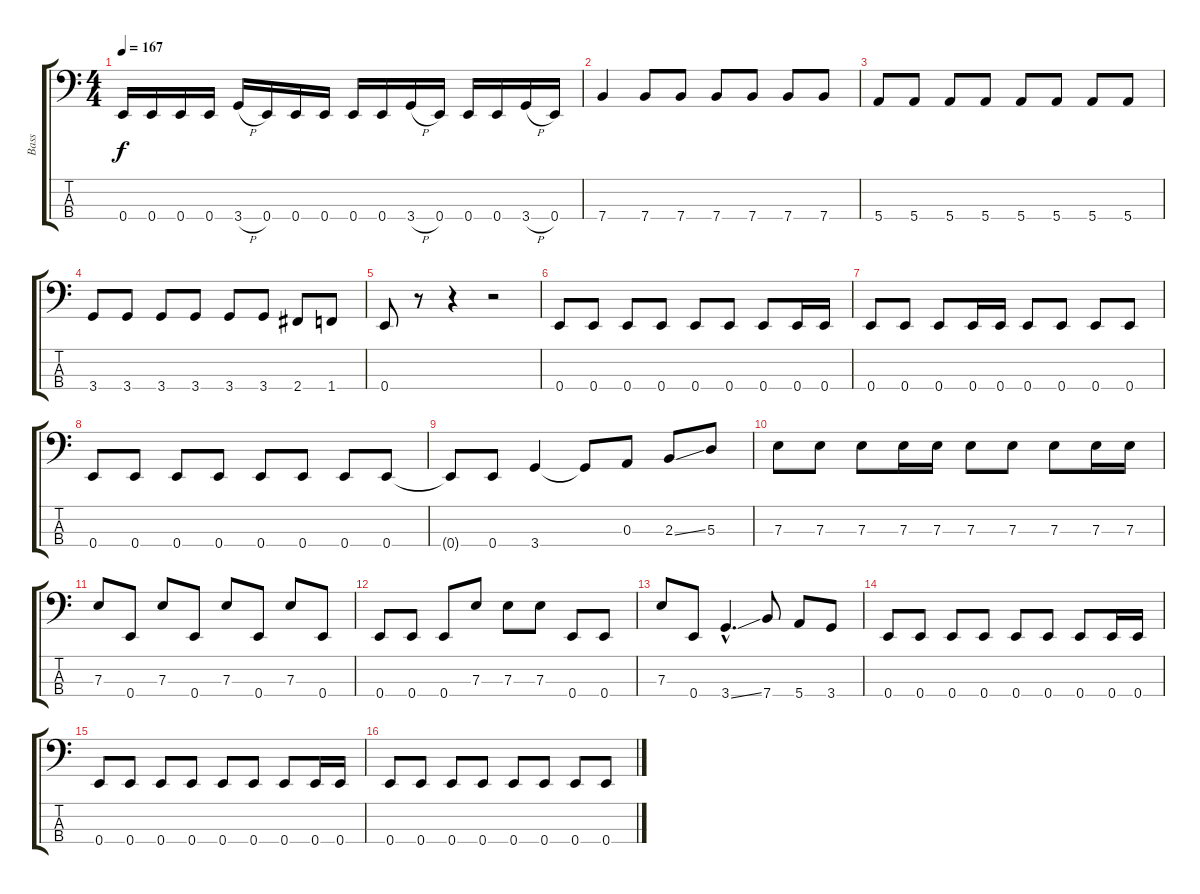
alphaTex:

\track ("Bass" "Bass") {instrument electricbasspick}
\staff {score tabs}
\tuning (G2 D2 A1 E1) {hide}
\ts (4 4)
\tempo 167
\clef f4
\ks c
0.4.16{dy f} 0.4.16 0.4.16 0.4.16 3.4{h}.16 0.4.16 0.4.16 0.4.16 0.4.16 0.4.16 3.4{h}.16 0.4.16 0.4.16 0.4.16 3.4{h}.16 0.4.16 |
7.4.4 7.4.8 7.4.8 7.4.8 7.4.8 7.4.8 7.4.8 |
5.4.8 5.4.8 5.4.8 5.4.8 5.4.8 5.4.8 5.4.8 5.4.8 |
3.4.8 3.4.8 3.4.8 3.4.8 3.4.8 3.4.8 2.4.8 1.4.8 |
0.4.8 r.8 r.4 r.2 |
0.4.8 0.4.8 0.4.8 0.4.8 0.4.8 0.4.8 0.4.8 0.4.16 0.4.16 |
0.4.8 0.4.8 0.4.8 0.4.16 0.4.16 0.4.8 0.4.8 0.4.8 0.4.8 |
0.4.8 0.4.8 0.4.8 0.4.8 0.4.8 0.4.8 0.4.8 0.4.8 |
0.4{t}.8 0.4.8 3.4.4 3.4{t}.8 0.3.8 2.3{ss}.8 5.3.8 |
7.3.8 7.3.8 7.3.8 7.3.16 7.3.16 7.3.8 7.3.8 7.3.8 7.3.16 7.3.16 |
7.3.8 0.4.8 7.3.8 0.4.8 7.3.8 0.4.8 7.3.8 0.4.8 |
0.4.8 0.4.8 0.4.8 7.3.8 7.3.8 7.3.8 0.4.8 0.4.8 |
7.3.8 0.4.8 3.4{ss hac}.4{d} 7.4.8 5.4.8 3.4.8 |
0.4.8 0.4.8 0.4.8 0.4.8 0.4.8 0.4.8 0.4.8 0.4.16 0.4.16 |
0.4.8 0.4.8 0.4.8 0.4.8 0.4.8 0.4.8 0.4.8 0.4.16 0.4.16 |
0.4.8 0.4.8 0.4.8 0.4.8 0.4.8 0.4.8 0.4.8 0.4.8
